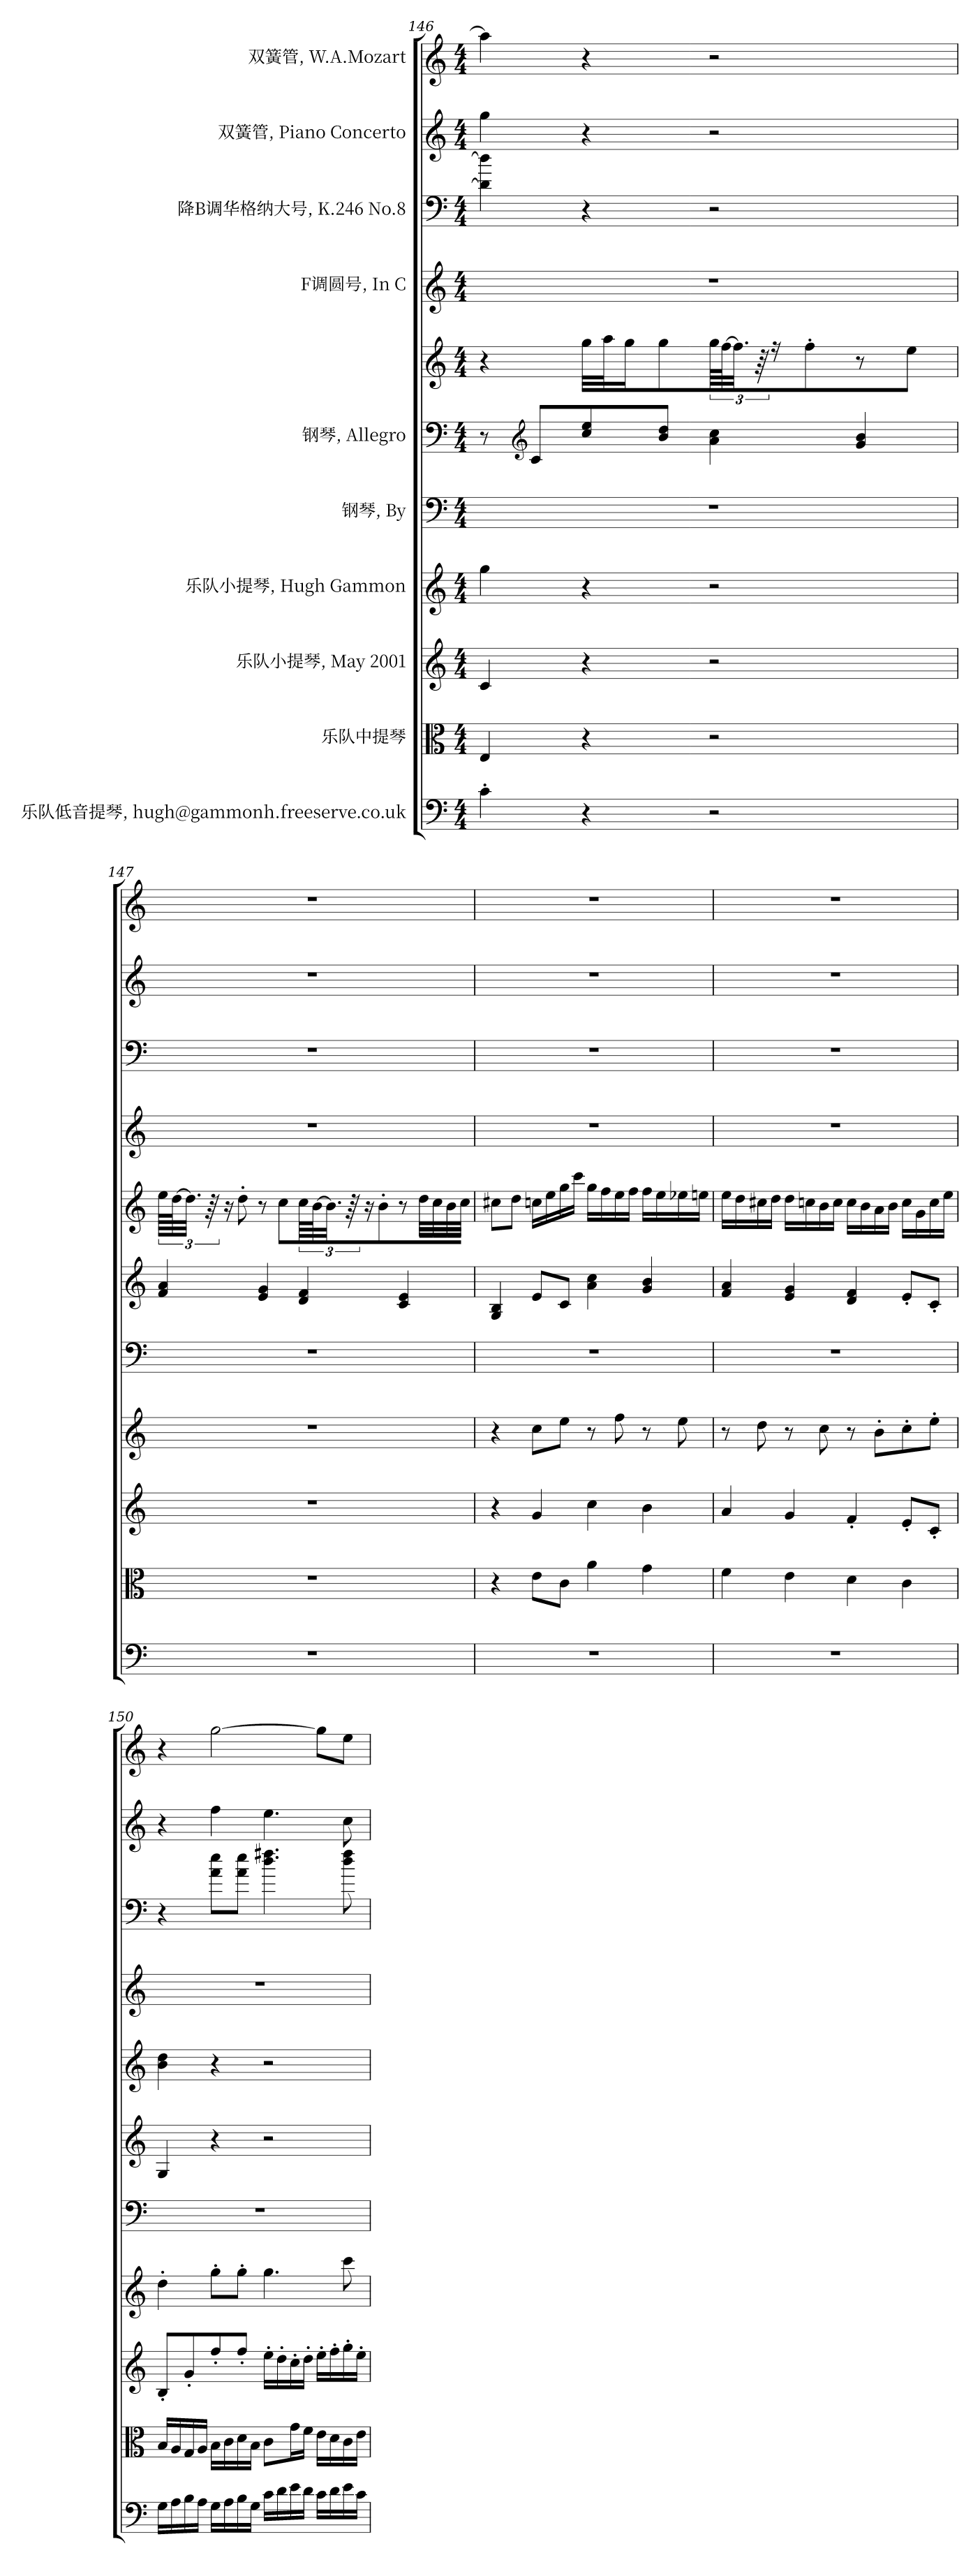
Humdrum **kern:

**kern	**kern	**kern	**kern	**kern	**kern	**kern	**kern	**kern	**kern	**kern
*part10	*part9	*part8	*part7	*part6	*part5	*part5	*part4	*part3	*part2	*part1
*staff11	*staff10	*staff9	*staff8	*staff7	*staff6	*staff5	*staff4	*staff3	*staff2	*staff1
*I"乐队低音提琴, hugh@gammonh.freeserve.co.uk	*I"乐队中提琴	*I"乐队小提琴, May 2001	*I"乐队小提琴, Hugh Gammon	*I"钢琴,       By	*I"钢琴, Allegro	*	*I"F调圆号, In C	*I"降B调华格纳大号, K.246 No.8	*I"双簧管, Piano Concerto	*I"双簧管, W.A.Mozart
*clefF4	*clefC3	*clefG2	*clefG2	*clefF4	*clefF4	*clefG2	*clefG2	*clefF4	*clefG2	*clefG2
*ITrd7c12	*	*	*	*	*	*	*ITrd4c7	*ITrd1c2	*	*
*k[]	*k[]	*k[]	*k[]	*k[]	*k[]	*k[]	*k[b-]	*k[b-e-]	*k[]	*k[]
*M4/4	*M4/4	*M4/4	*M4/4	*M4/4	*M4/4	*M4/4	*M4/4	*M4/4	*M4/4	*M4/4
=146	=146	=146	=146	=146	=146	=146	=146	=146	=146	=146
4C'\	4E/	4c/	4gg\	1r	8r	4r	1r	4c\] 4cc\]	4gg\	4aa\]
*	*	*	*	*	*clefG2	*	*	*	*	*
.	.	.	.	.	8c/L	.	.	.	.	.
4r	4r	4r	4r	.	8cc/ 8ee/	32gg\LLL	.	4r	4r	4r
.	.	.	.	.	.	32aa\J	.	.	.	.
.	.	.	.	.	.	16gg\J	.	.	.	.
.	.	.	.	.	8b/ 8dd/J	8gg\	.	.	.	.
2r	2r	2r	2r	.	4a\ 4cc\	96gg\LLL	.	2r	2r	2r
.	.	.	.	.	.	[96ff\J	.	.	.	.
.	.	.	.	.	.	48.ff\JJJ]	.	.	.	.
.	.	.	.	.	.	96r	.	.	.	.
.	.	.	.	.	.	16r	.	.	.	.
.	.	.	.	.	.	8ff'\	.	.	.	.
.	.	.	.	.	4g/ 4b/	8r	.	.	.	.
.	.	.	.	.	.	8ee\	.	.	.	.
!!LO:PB:g=z
=147	=147	=147	=147	=147	=147	=147	=147	=147	=147	=147
1r	1r	1r	1r	1r	4f/ 4a/	96ee\LLLL	1r	1r	1r	1r
.	.	.	.	.	.	[96dd\J	.	.	.	.
.	.	.	.	.	.	48.dd\JJJ]	.	.	.	.
.	.	.	.	.	.	96r	.	.	.	.
.	.	.	.	.	.	16r	.	.	.	.
.	.	.	.	.	.	8dd'\	.	.	.	.
.	.	.	.	.	4e/ 4g/	8r	.	.	.	.
.	.	.	.	.	.	8cc\L	.	.	.	.
.	.	.	.	.	4d/ 4f/	96cc\LLL	.	.	.	.
.	.	.	.	.	.	[96b\J	.	.	.	.
.	.	.	.	.	.	48.b\JJJ]	.	.	.	.
.	.	.	.	.	.	96r	.	.	.	.
.	.	.	.	.	.	16r	.	.	.	.
.	.	.	.	.	.	8b'\	.	.	.	.
.	.	.	.	.	4c/ 4e/	8r	.	.	.	.
.	.	.	.	.	.	32dd\LLL	.	.	.	.
.	.	.	.	.	.	32cc\	.	.	.	.
.	.	.	.	.	.	32b\	.	.	.	.
.	.	.	.	.	.	32cc\JJJ	.	.	.	.
=148	=148	=148	=148	=148	=148	=148	=148	=148	=148	=148
1r	4r	4r	4r	1r	4G/ 4B/	8cc#X\L	1r	1r	1r	1r
.	.	.	.	.	.	8dd\J	.	.	.	.
.	8e\L	4g/	8cc\L	.	8e/L	16ccn\LL	.	.	.	.
.	.	.	.	.	.	16ee\	.	.	.	.
.	8c\J	.	8ee\J	.	8c/J	16gg\	.	.	.	.
.	.	.	.	.	.	16ccc\JJ	.	.	.	.
.	4a\	4cc\	8r	.	4a\ 4cc\	16gg\LL	.	.	.	.
.	.	.	.	.	.	16ff\	.	.	.	.
.	.	.	8ff\	.	.	16ee\	.	.	.	.
.	.	.	.	.	.	16ff\JJ	.	.	.	.
.	4g\	4b\	8r	.	4g/ 4b/	16ff\LL	.	.	.	.
.	.	.	.	.	.	16ee\	.	.	.	.
.	.	.	8ee\	.	.	16ee-X\	.	.	.	.
.	.	.	.	.	.	16een\JJ	.	.	.	.
!!LO:PB:g=z
=149	=149	=149	=149	=149	=149	=149	=149	=149	=149	=149
1r	4f\	4a/	8r	1r	4f/ 4a/	16ee\LL	1r	1r	1r	1r
.	.	.	.	.	.	16dd\	.	.	.	.
.	.	.	8dd\	.	.	16cc#X\	.	.	.	.
.	.	.	.	.	.	16dd\JJ	.	.	.	.
.	4e\	4g/	8r	.	4e/ 4g/	16dd\LL	.	.	.	.
.	.	.	.	.	.	16ccn\	.	.	.	.
.	.	.	8cc\	.	.	16b\	.	.	.	.
.	.	.	.	.	.	16cc\JJ	.	.	.	.
.	4d\	4f'/	8r	.	4d/ 4f/	16cc\LL	.	.	.	.
.	.	.	.	.	.	16b\	.	.	.	.
.	.	.	8b'\L	.	.	16a\	.	.	.	.
.	.	.	.	.	.	16b\JJ	.	.	.	.
.	4c\	8e'/L	8cc'\	.	8e'/L	16cc\LL	.	.	.	.
.	.	.	.	.	.	16g\	.	.	.	.
.	.	8c'/J	8ee'\J	.	8c'/J	16cc\	.	.	.	.
.	.	.	.	.	.	16ee\JJ	.	.	.	.
=150	=150	=150	=150	=150	=150	=150	=150	=150	=150	=150
16GG\LL	16B/LL	8B'/L	4dd'\	1r	4G/	4b\ 4dd\	1r	4r	4r	4r
16AA\	16A/	.	.	.	.	.	.	.	.	.
16BB\	16G/	8g'/	.	.	.	.	.	.	.	.
16AA\JJ	16A/JJ	.	.	.	.	.	.	.	.	.
16GG\LL	16B\LL	8ff'/	8gg'\L	.	4r	4r	.	8g\ 8dd\L	4ff\	[2gg\
16AA\	16c\	.	.	.	.	.	.	.	.	.
16BB\	16d\	8ff'/J	8gg'\J	.	.	.	.	8g\ 8dd\J	.	.
16GG\JJ	16B\JJ	.	.	.	.	.	.	.	.	.
16C\LL	8c\L	16ee'\LL	4.gg\	.	2r	2r	.	4.cc\ 4.een\	4.ee\	.
16D\	.	16dd'\	.	.	.	.	.	.	.	.
16E\	16g\L	16cc'\	.	.	.	.	.	.	.	.
16D\JJ	16f\JJ	16dd'\JJ	.	.	.	.	.	.	.	.
16C\LL	16e\LL	16ee'\LL	.	.	.	.	.	.	.	8gg\L]
16D\	16d\	16ff'\	.	.	.	.	.	.	.	.
16E\	16c\	16gg'\	8ccc\	.	.	.	.	8cc\ 8ee\	8cc\	8ee\J
16C\JJ	16e\JJ	16ee'\JJ	.	.	.	.	.	.	.	.
=	=	=	=	=	=	=	=	=	=	=
*-	*-	*-	*-	*-	*-	*-	*-	*-	*-	*-
